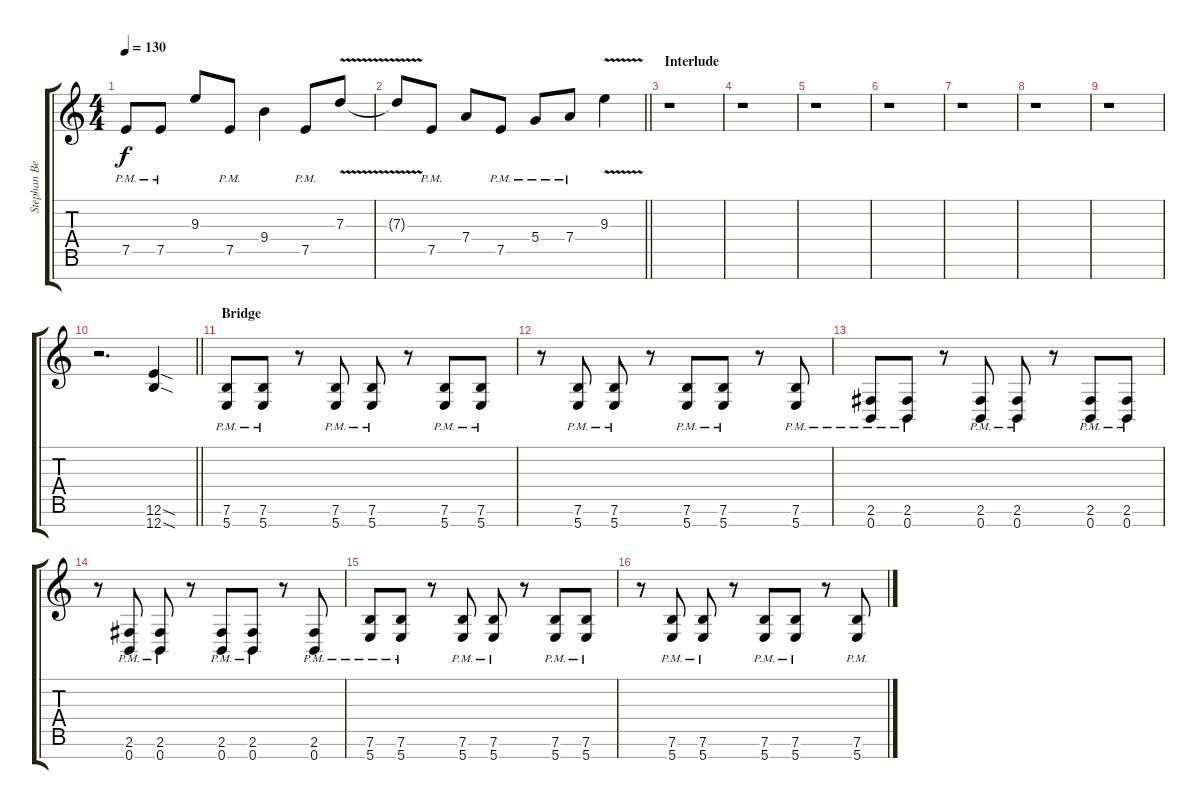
\track ("Stephan Benfante" "Stephan Be") {instrument distortionguitar}
\staff {score tabs}
\tuning (E4 B3 G3 D3 A2 E2 B1) {hide}
\ts (4 4)
\tempo 130
\clef g2
\ks c
7.5{pm}.8{dy f} 7.5{pm}.8 9.3.8 7.5{pm}.8 9.4.4 7.5{pm}.8 7.3{v}.8 |
\barLineRight lightlight
7.3{t}.8 7.5{pm}.8 7.4.8 7.5{pm}.8 5.4{pm}.8 7.4{pm}.8 9.3{v}.4 |
\section ("" "Interlude")
r.1 |
r.1 |
r.1 |
r.1 |
r.1 |
r.1 |
r.1 |
\barLineRight lightlight
r.2{d} (12.6{sod} 12.7{sod}).4 |
\section ("" "Bridge")
(7.6{pm} 5.7{pm}).8 (7.6{pm} 5.7{pm}).8 r.8 (7.6{pm} 5.7{pm}).8 (7.6{pm} 5.7{pm}).8 r.8 (7.6{pm} 5.7{pm}).8 (7.6{pm} 5.7{pm}).8 |
r.8 (7.6{pm} 5.7{pm}).8 (7.6{pm} 5.7{pm}).8 r.8 (7.6{pm} 5.7{pm}).8 (7.6{pm} 5.7{pm}).8 r.8 (7.6{pm} 5.7{pm}).8 |
(2.6{pm} 0.7{pm}).8 (2.6{pm} 0.7{pm}).8 r.8 (2.6{pm} 0.7{pm}).8 (2.6{pm} 0.7{pm}).8 r.8 (2.6{pm} 0.7{pm}).8 (2.6{pm} 0.7{pm}).8 |
r.8 (2.6{pm} 0.7{pm}).8 (2.6{pm} 0.7{pm}).8 r.8 (2.6{pm} 0.7{pm}).8 (2.6{pm} 0.7{pm}).8 r.8 (2.6{pm} 0.7{pm}).8 |
(7.6{pm} 5.7{pm}).8 (7.6{pm} 5.7{pm}).8 r.8 (7.6{pm} 5.7{pm}).8 (7.6{pm} 5.7{pm}).8 r.8 (7.6{pm} 5.7{pm}).8 (7.6{pm} 5.7{pm}).8 |
r.8 (7.6{pm} 5.7{pm}).8 (7.6{pm} 5.7{pm}).8 r.8 (7.6{pm} 5.7{pm}).8 (7.6{pm} 5.7{pm}).8 r.8 (7.6{pm} 5.7{pm}).8
